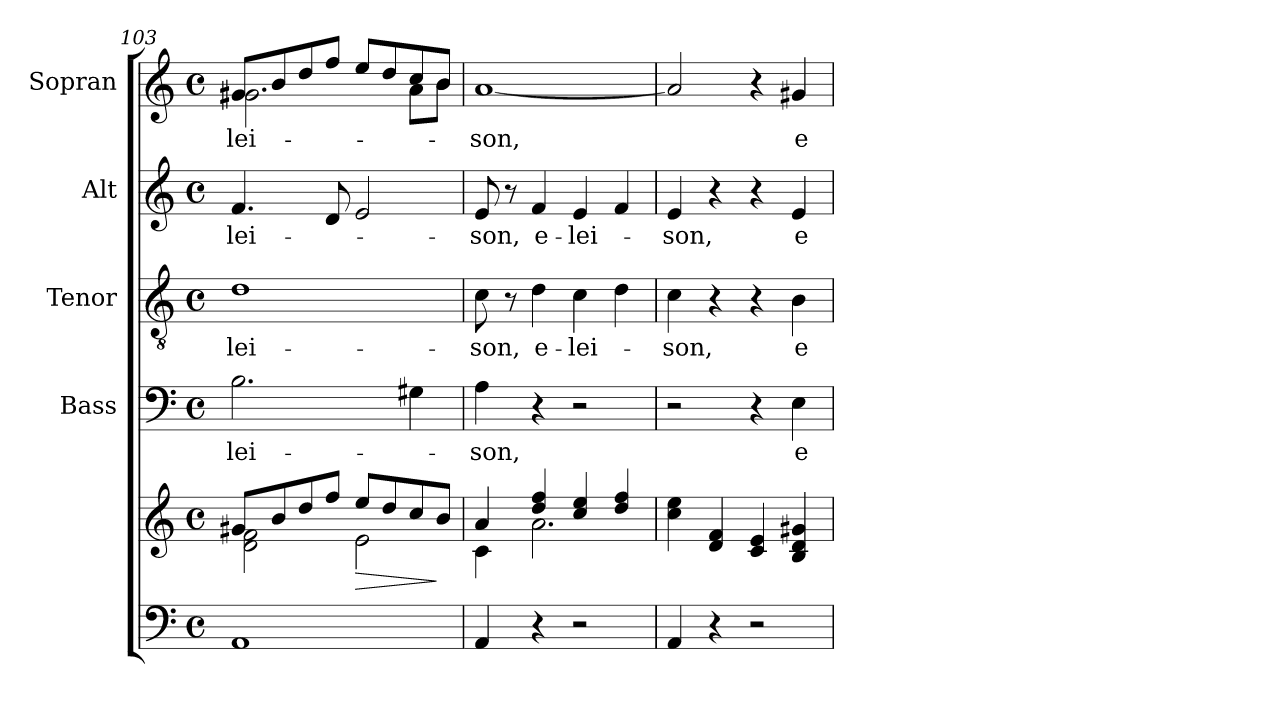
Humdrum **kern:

**kern	**kern	**dynam	**kern	**text	**kern	**text	**kern	**text	**kern	**text
*part5	*part5	*part5	*part4	*part4	*part3	*part3	*part2	*part2	*part1	*part1
*staff6	*staff5	*staff5/6	*staff4	*staff4	*staff3	*staff3	*staff2	*staff2	*staff1	*staff1
*	*	*	*I"Bass	*	*I"Tenor	*	*I"Alt	*	*I"Sopran	*
*	*	*	*I'B.	*	*I'T.	*	*I'A.	*	*I'S.	*
*clefF4	*clefG2	*	*clefF4	*	*clefGv2	*	*clefG2	*	*clefG2	*
*k[]	*k[]	*	*k[]	*	*k[]	*	*k[]	*	*k[]	*
*C:	*C:	*	*C:	*	*C:	*	*C:	*	*C:	*
*M4/4	*M4/4	*	*M4/4	*	*M4/4	*	*M4/4	*	*M4/4	*
*met(c)	*met(c)	*	*met(c)	*	*met(c)	*	*met(c)	*	*met(c)	*
=103	=103	=103	=103	=103	=103	=103	=103	=103	=103	=103
*	*^	*	*	*	*	*	*	*	*	*
!	!	!	!	!	!LO:LY:b	!	!LO:LY:b	!	!LO:LY:b	!	!LO:LY:b
*	*	*	*	*	*	*	*	*	*	*^	*
1AA	8g#X/L	2d\ 2f\	.	2.B\	-lei-	1d	-lei-	4.f/	-lei-	8g#X/L	2.g#\	-lei-
.	8b/	.	.	.	.	.	.	.	.	8b/	.	.
.	8dd/	.	.	.	.	.	.	.	.	8dd/	.	.
.	8ff/J	.	.	.	.	.	.	8d/	.	8ff/J	.	.
!	!	!	!LO:HP:b	!	!	!	!	!	!	!	!	!
.	8ee/L	2e\	>	.	.	.	.	2e/	.	8ee/L	.	.
.	8dd/	.	.	.	.	.	.	.	.	8dd/	.	.
.	8cc/	.	.	4G#X\	.	.	.	.	.	8cc/	8a\L	.
.	8b/J	.	]	.	.	.	.	.	.	8b/J	8b\J	.
=104	=104	=104	=104	=104	=104	=104	=104	=104	=104	=104	=104	=104
!	!	!	!	!	!LO:LY:b	!	!LO:LY:b	!	!LO:LY:b	!	!	!LO:LY:b
*	*	*	*	*	*	*	*	*	*	*v	*v	*
4AA/	4a/	4c\	.	4A\	-son,	8c\	-son,	8e/	-son,	[1a	-son,
.	.	.	.	.	.	8r	.	8r	.	.	.
!	!	!	!	!	!	!	!LO:LY:b	!	!LO:LY:b	!	!
4r	4dd/ 4ff/	2.a\	.	4r	.	4d\	e-	4f/	e-	.	.
!	!	!	!	!	!	!	!LO:LY:b	!	!LO:LY:b	!	!
2r	4cc/ 4ee/	.	.	2r	.	4c\	-lei-	4e/	-lei-	.	.
.	4dd/ 4ff/	.	.	.	.	4d\	.	4f/	.	.	.
*	*v	*v	*	*	*	*	*	*	*	*	*
=105	=105	=105	=105	=105	=105	=105	=105	=105	=105	=105
!	!	!	!	!	!	!LO:LY:b	!	!LO:LY:b	!	!
4AA/	4cc\ 4ee\	.	2r	.	4c\	-son,	4e/	-son,	2a/]	.
4r	4d/ 4f/	.	.	.	4r	.	4r	.	.	.
2r	4c/ 4e/	.	4r	.	4r	.	4r	.	4r	.
!	!	!	!	!LO:LY:b	!	!LO:LY:b	!	!LO:LY:b	!	!LO:LY:b
.	4B/ 4d/ 4g#X/	.	4E\	e-	4B\	e-	4e/	e-	4g#X/	e-
=	=	=	=	=	=	=	=	=	=	=
*-	*-	*-	*-	*-	*-	*-	*-	*-	*-	*-
